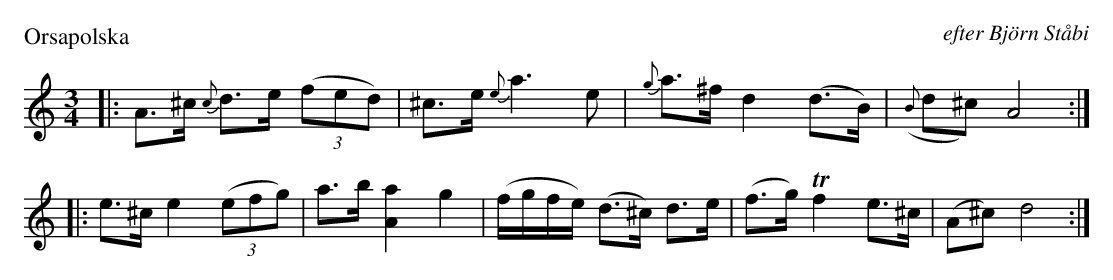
X:1
P: Orsapolska
O: efter Bj\"orn St\aabi
M: 3/4
L: 1/8
K: Ddor
|: A>^c {c}d>e ((3fed) | ^c>e {e}a3 e | {g}a>^f d2 (d>B) | ({B}d^c) A4 :|
|: e>^c e2 ((3efg) | a>b [a2A2] g2 | (f/g/f/e/) (d>^c) d>e | (f>g) Tf2 e>^c | (A^c) d4 :|
